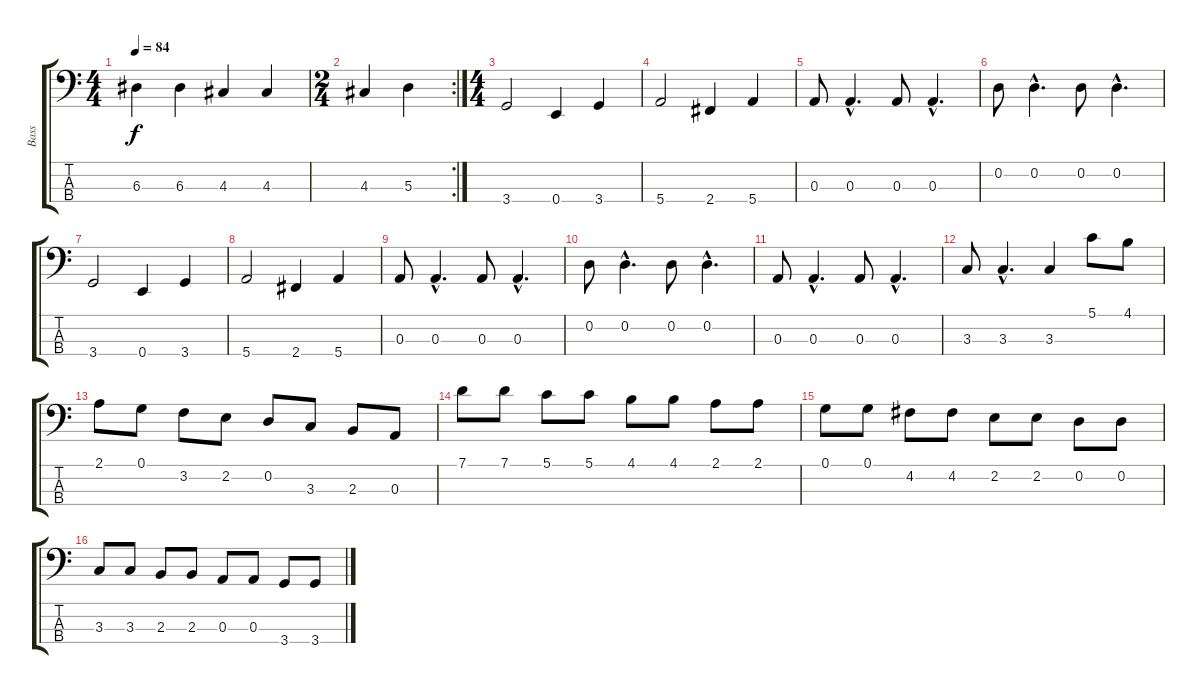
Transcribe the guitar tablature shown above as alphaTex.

\track ("Bass" "Bass") {instrument electricbassfinger}
\staff {score tabs}
\tuning (G2 D2 A1 E1) {hide}
\ts (4 4)
\tempo 84
\clef f4
\ks c
6.3.4{dy f} 6.3.4 4.3.4 4.3.4 |
\rc 2
\ts (2 4)
4.3.4 5.3.4 |
\ts (4 4)
3.4.2 0.4.4 3.4.4 |
5.4.2 2.4.4 5.4.4 |
0.3.8 0.3{hac}.4{d} 0.3.8 0.3{hac}.4{d} |
0.2.8 0.2{hac}.4{d} 0.2.8 0.2{hac}.4{d} |
3.4.2 0.4.4 3.4.4 |
5.4.2 2.4.4 5.4.4 |
0.3.8 0.3{hac}.4{d} 0.3.8 0.3{hac}.4{d} |
0.2.8 0.2{hac}.4{d} 0.2.8 0.2{hac}.4{d} |
0.3.8 0.3{hac}.4{d} 0.3.8 0.3{hac}.4{d} |
3.3.8 3.3{hac}.4{d} 3.3.4 5.1.8 4.1.8 |
2.1.8 0.1.8 3.2.8 2.2.8 0.2.8 3.3.8 2.3.8 0.3.8 |
7.1.8 7.1.8 5.1.8 5.1.8 4.1.8 4.1.8 2.1.8 2.1.8 |
0.1.8 0.1.8 4.2.8 4.2.8 2.2.8 2.2.8 0.2.8 0.2.8 |
3.3.8 3.3.8 2.3.8 2.3.8 0.3.8 0.3.8 3.4.8 3.4.8
